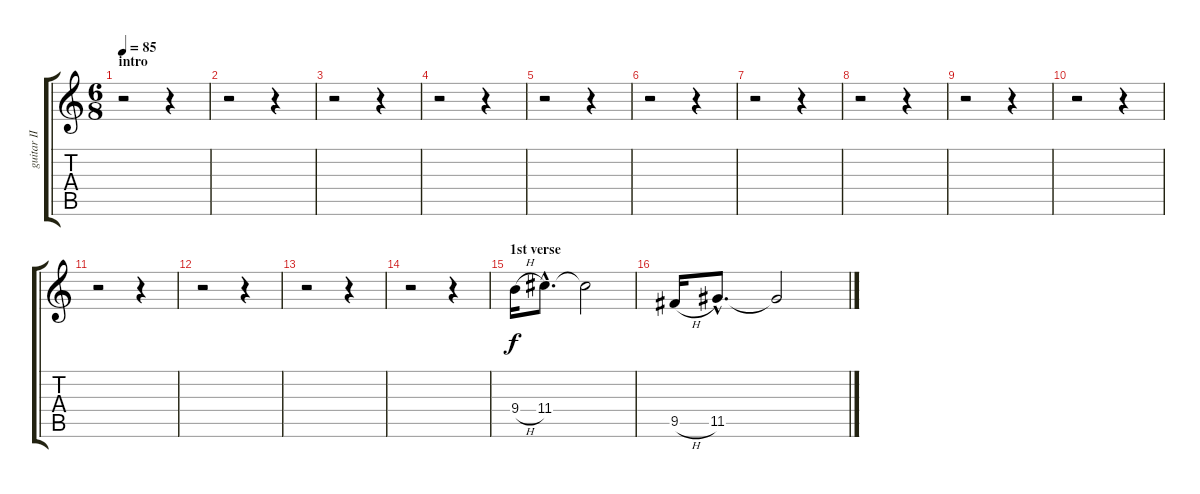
\track ("guitar II" "guitar II") {instrument electricguitarclean}
\staff {score tabs}
\tuning (E4 B3 G3 D3 A2 E2) {hide}
\ts (6 8)
\section ("" "intro")
\tempo 85
\clef g2
\ks c
r.2{dy f instrument electricguitarclean} r.4 |
r.2 r.4 |
r.2 r.4 |
r.2 r.4 |
r.2 r.4 |
r.2 r.4 |
r.2 r.4 |
r.2 r.4 |
r.2 r.4 |
r.2 r.4 |
r.2 r.4 |
r.2 r.4 |
r.2 r.4 |
r.2 r.4 |
\section ("" "1st verse")
9.4{h}.16 11.4{hac}.8{d} 11.4{t}.2 |
9.5{h}.16 11.5{hac}.8{d} 11.5{t}.2
